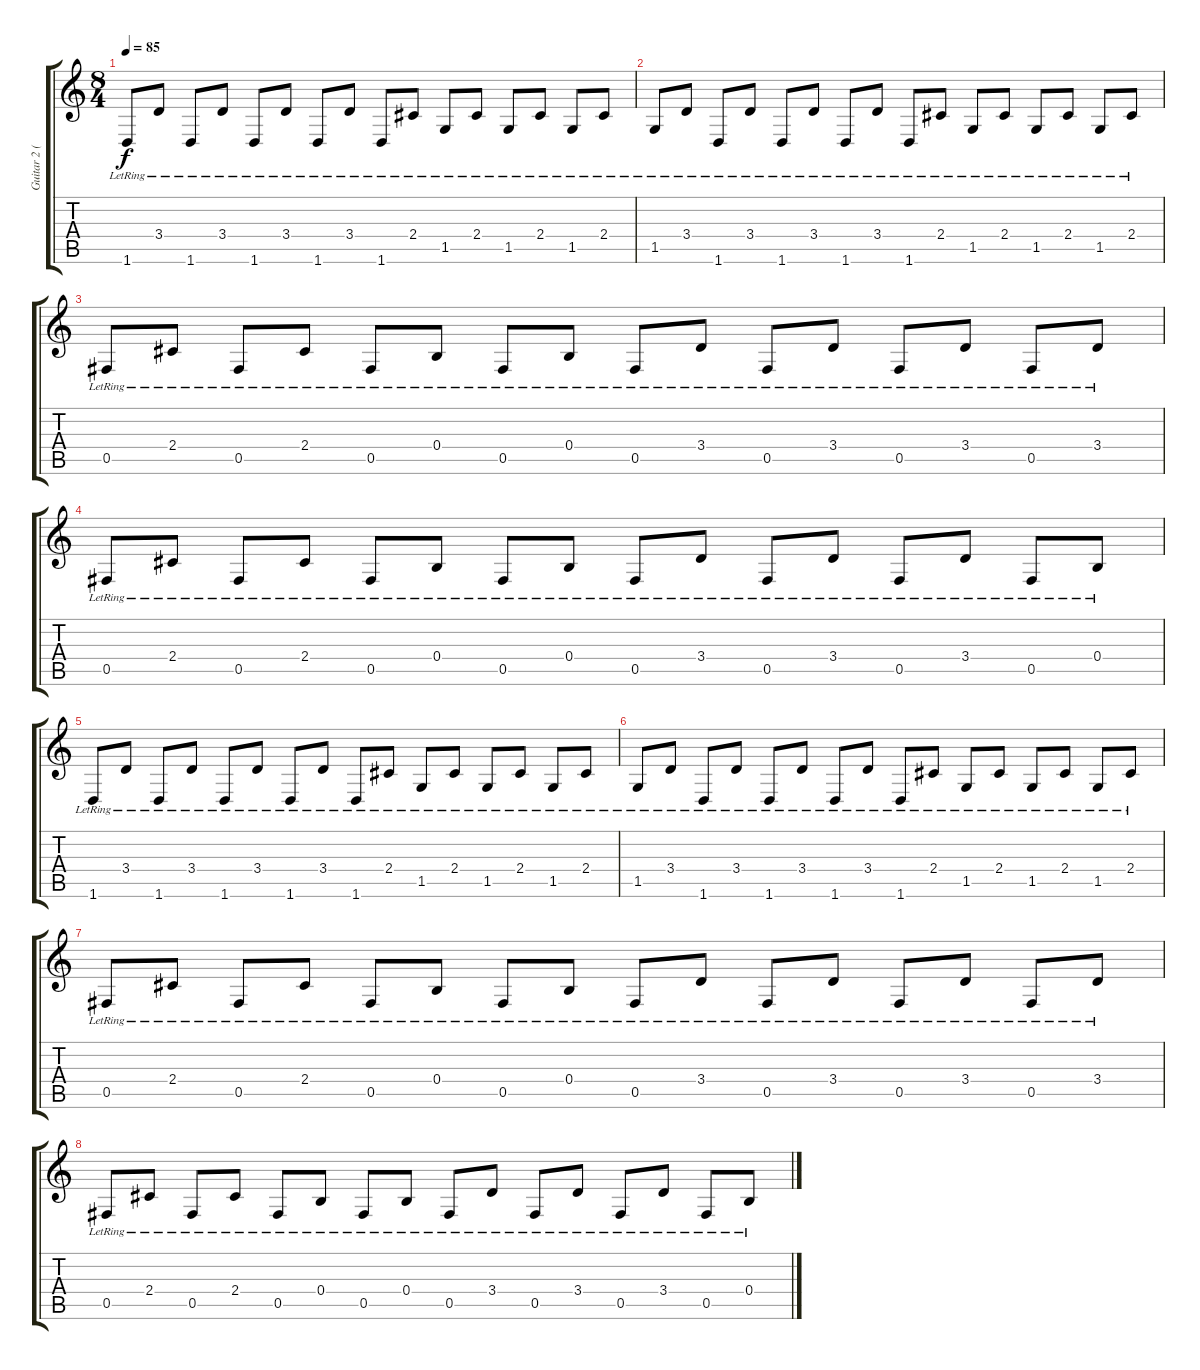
\track ("Guitar 2 (Clean)" "Guitar 2 (") {instrument electricguitarclean}
\staff {score tabs}
\tuning (Db4 Ab3 E3 B2 Gb2 Db2) {hide}
\ts (8 4)
\tempo 85
\clef g2
\ks c
1.6{lr}.8{dy f} 3.4{lr}.8 1.6{lr}.8 3.4{lr}.8 1.6{lr}.8 3.4{lr}.8 1.6{lr}.8 3.4{lr}.8 1.6{lr}.8 2.4{lr}.8 1.5{lr}.8 2.4{lr}.8 1.5{lr}.8 2.4{lr}.8 1.5{lr}.8 2.4{lr}.8 |
1.5{lr}.8 3.4{lr}.8 1.6{lr}.8 3.4{lr}.8 1.6{lr}.8 3.4{lr}.8 1.6{lr}.8 3.4{lr}.8 1.6{lr}.8 2.4{lr}.8 1.5{lr}.8 2.4{lr}.8 1.5{lr}.8 2.4{lr}.8 1.5{lr}.8 2.4{lr}.8 |
0.5{lr}.8 2.4{lr}.8 0.5{lr}.8 2.4{lr}.8 0.5{lr}.8 0.4{lr}.8 0.5{lr}.8 0.4{lr}.8 0.5{lr}.8 3.4{lr}.8 0.5{lr}.8 3.4{lr}.8 0.5{lr}.8 3.4{lr}.8 0.5{lr}.8 3.4{lr}.8 |
0.5{lr}.8 2.4{lr}.8 0.5{lr}.8 2.4{lr}.8 0.5{lr}.8 0.4{lr}.8 0.5{lr}.8 0.4{lr}.8 0.5{lr}.8 3.4{lr}.8 0.5{lr}.8 3.4{lr}.8 0.5{lr}.8 3.4{lr}.8 0.5{lr}.8 0.4{lr}.8 |
1.6{lr}.8 3.4{lr}.8 1.6{lr}.8 3.4{lr}.8 1.6{lr}.8 3.4{lr}.8 1.6{lr}.8 3.4{lr}.8 1.6{lr}.8 2.4{lr}.8 1.5{lr}.8 2.4{lr}.8 1.5{lr}.8 2.4{lr}.8 1.5{lr}.8 2.4{lr}.8 |
1.5{lr}.8 3.4{lr}.8 1.6{lr}.8 3.4{lr}.8 1.6{lr}.8 3.4{lr}.8 1.6{lr}.8 3.4{lr}.8 1.6{lr}.8 2.4{lr}.8 1.5{lr}.8 2.4{lr}.8 1.5{lr}.8 2.4{lr}.8 1.5{lr}.8 2.4{lr}.8 |
0.5{lr}.8 2.4{lr}.8 0.5{lr}.8 2.4{lr}.8 0.5{lr}.8 0.4{lr}.8 0.5{lr}.8 0.4{lr}.8 0.5{lr}.8 3.4{lr}.8 0.5{lr}.8 3.4{lr}.8 0.5{lr}.8 3.4{lr}.8 0.5{lr}.8 3.4{lr}.8 |
0.5{lr}.8 2.4{lr}.8 0.5{lr}.8 2.4{lr}.8 0.5{lr}.8 0.4{lr}.8 0.5{lr}.8 0.4{lr}.8 0.5{lr}.8 3.4{lr}.8 0.5{lr}.8 3.4{lr}.8 0.5{lr}.8 3.4{lr}.8 0.5{lr}.8 0.4{lr}.8
